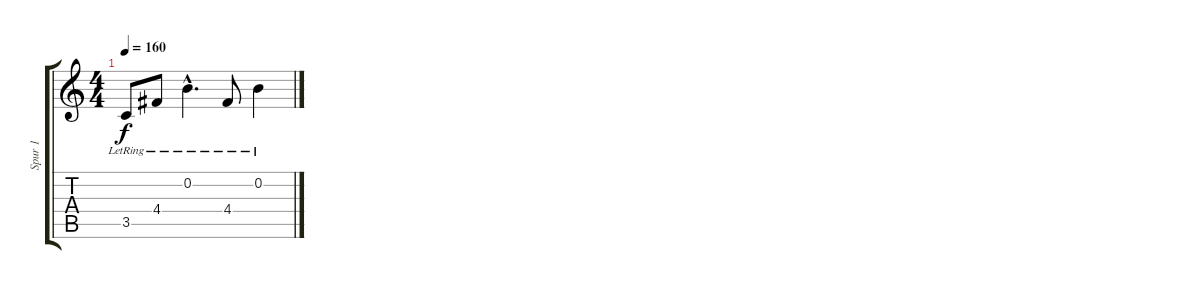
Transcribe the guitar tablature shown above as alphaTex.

\track ("Spur 1" "Spur 1") {instrument electricguitarclean}
\staff {score tabs}
\tuning (E4 B3 G3 D3 A2 E2) {hide}
\ts (4 4)
\tempo 160
\clef g2
\ks c
3.5{lr}.8{dy f} 4.4{lr}.8 0.2{hac lr}.4{d} 4.4{lr}.8 0.2{lr}.4
